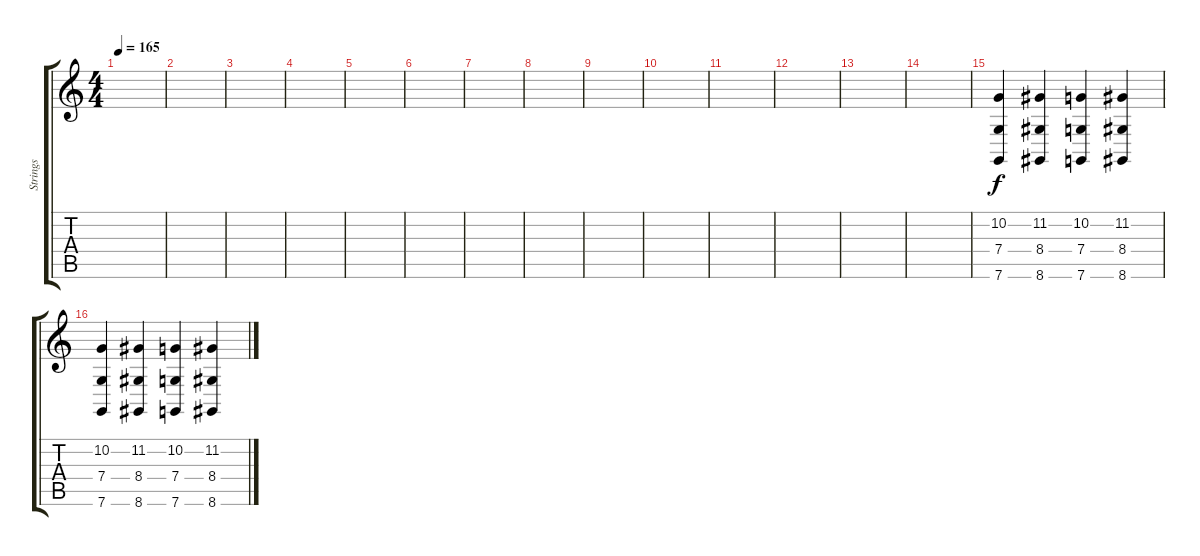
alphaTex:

\track ("Strings" "Strings") {instrument stringensemble1}
\staff {score tabs}
\tuning (D4 A3 F3 C3 G2 C2) {hide}
\ts (4 4)
\tempo 165
\clef g2
\ks c
|
|
|
|
|
|
|
|
|
|
|
|
|
|
(10.2 7.4 7.6).4{volume 11} (11.2 8.4 8.6).4 (10.2 7.4 7.6).4 (11.2 8.4 8.6).4 |
(10.2 7.4 7.6).4 (11.2 8.4 8.6).4 (10.2 7.4 7.6).4 (11.2 8.4 8.6).4
